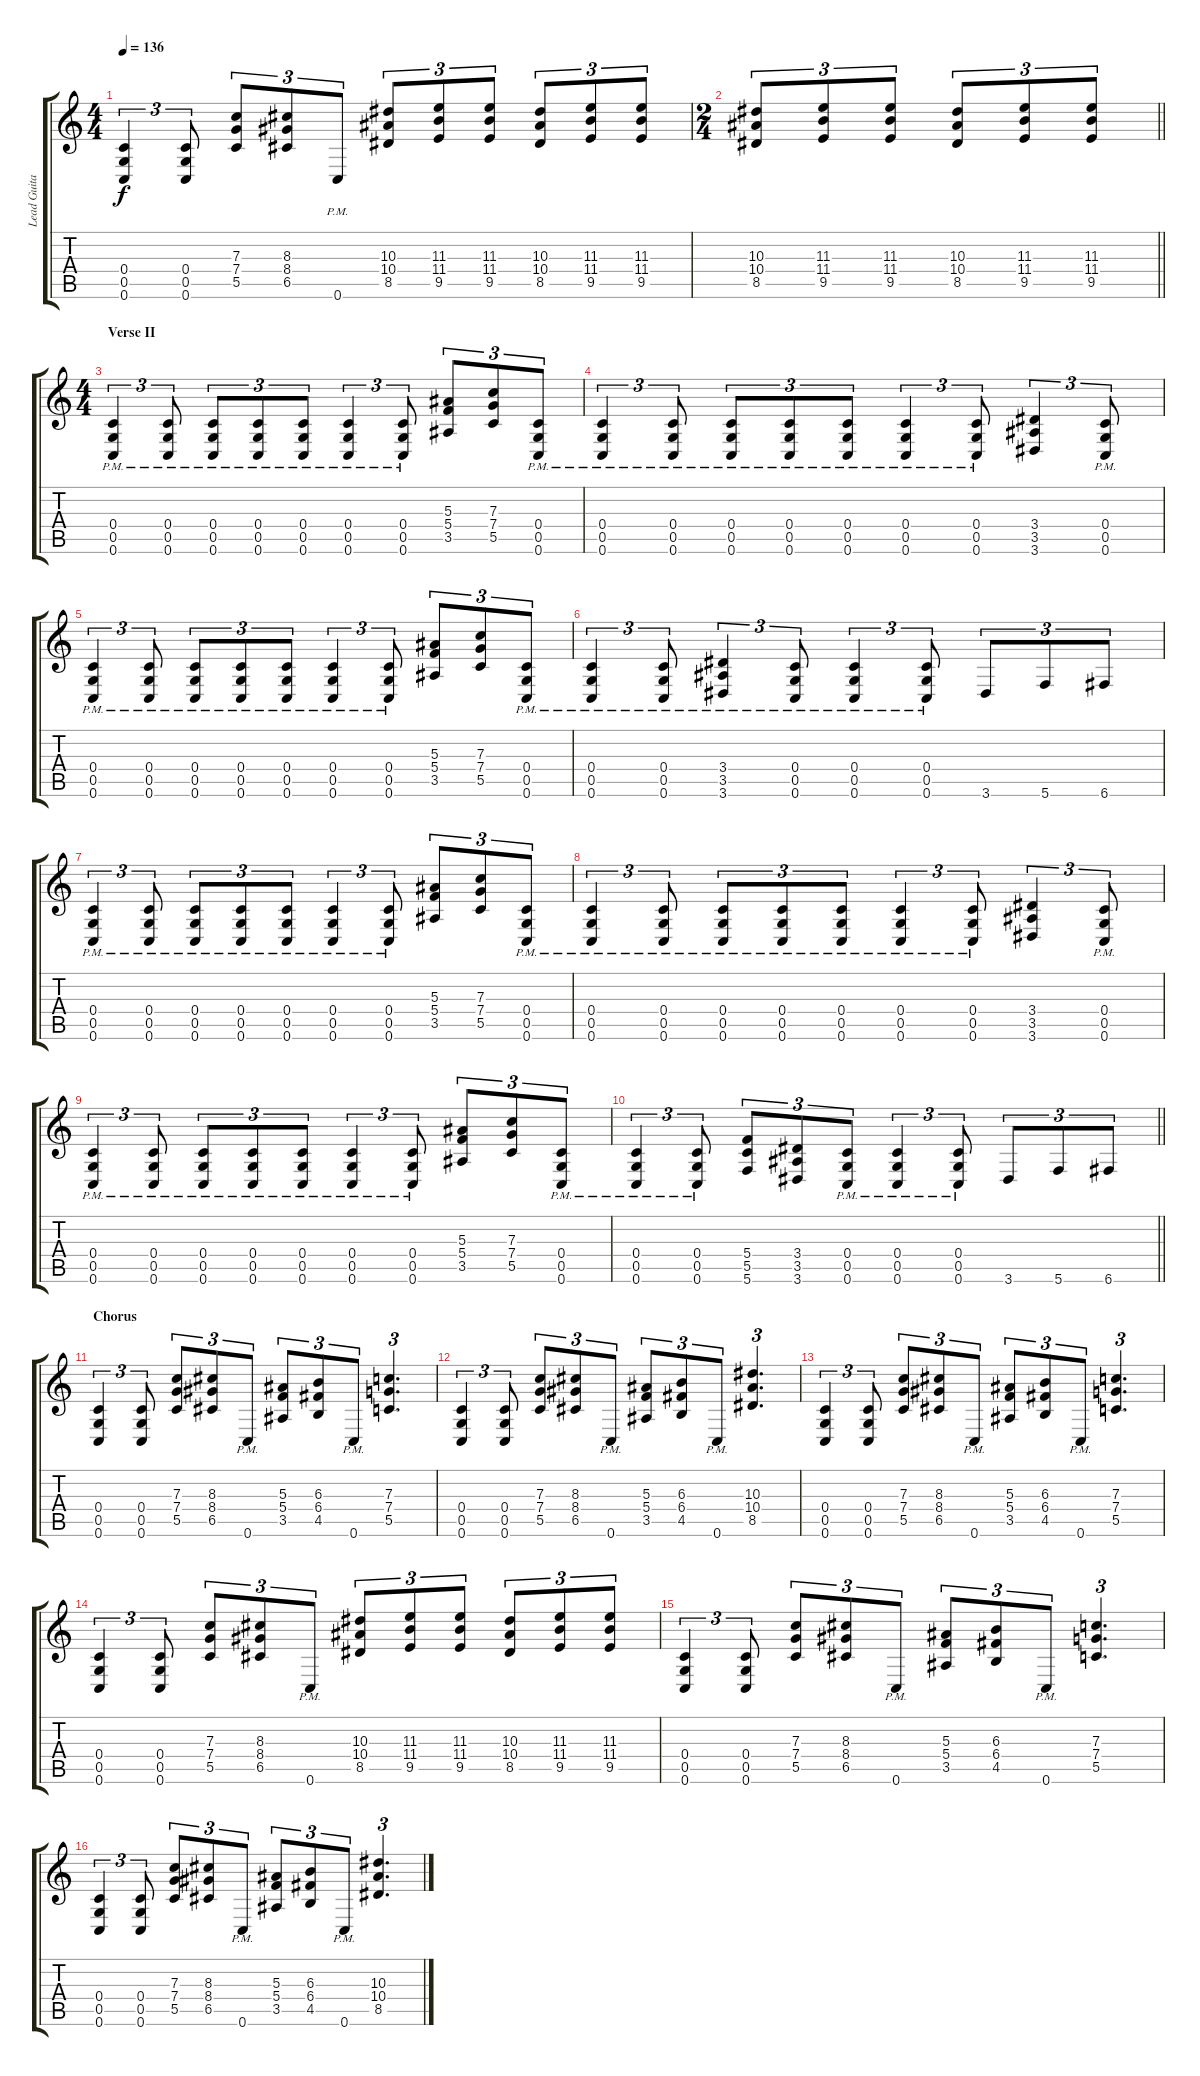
\track ("Lead Guitar" "Lead Guita") {instrument distortionguitar}
\staff {score tabs}
\tuning (D4 A3 F3 C3 G2 C2) {hide}
\ts (4 4)
\tempo 136
\clef g2
\ks c
(0.4 0.5 0.6).4{tu (3 2) dy f} (0.4 0.5 0.6).8{tu (3 2)} (7.3 7.4 5.5).8{tu (3 2)} (8.3 8.4 6.5).8{tu (3 2)} 0.6{pm}.8{tu (3 2)} (10.3 10.4 8.5).8{tu (3 2)} (11.3 11.4 9.5).8{tu (3 2)} (11.3 11.4 9.5).8{tu (3 2)} (10.3 10.4 8.5).8{tu (3 2)} (11.3 11.4 9.5).8{tu (3 2)} (11.3 11.4 9.5).8{tu (3 2)} |
\ts (2 4)
\barLineRight lightlight
(10.3 10.4 8.5).8{tu (3 2)} (11.3 11.4 9.5).8{tu (3 2)} (11.3 11.4 9.5).8{tu (3 2)} (10.3 10.4 8.5).8{tu (3 2)} (11.3 11.4 9.5).8{tu (3 2)} (11.3 11.4 9.5).8{tu (3 2)} |
\ts (4 4)
\section ("" "Verse II")
(0.4{pm} 0.5{pm} 0.6{pm}).4{tu (3 2)} (0.4{pm} 0.5{pm} 0.6{pm}).8{tu (3 2)} (0.4{pm} 0.5{pm} 0.6{pm}).8{tu (3 2)} (0.4{pm} 0.5{pm} 0.6{pm}).8{tu (3 2)} (0.4{pm} 0.5{pm} 0.6{pm}).8{tu (3 2)} (0.4{pm} 0.5{pm} 0.6{pm}).4{tu (3 2)} (0.4{pm} 0.5{pm} 0.6{pm}).8{tu (3 2)} (5.3 5.4 3.5).8{tu (3 2)} (7.3 7.4 5.5).8{tu (3 2)} (0.4{pm} 0.5{pm} 0.6{pm}).8{tu (3 2)} |
(0.4{pm} 0.5{pm} 0.6{pm}).4{tu (3 2)} (0.4{pm} 0.5{pm} 0.6{pm}).8{tu (3 2)} (0.4{pm} 0.5{pm} 0.6{pm}).8{tu (3 2)} (0.4{pm} 0.5{pm} 0.6{pm}).8{tu (3 2)} (0.4{pm} 0.5{pm} 0.6{pm}).8{tu (3 2)} (0.4{pm} 0.5{pm} 0.6{pm}).4{tu (3 2)} (0.4{pm} 0.5{pm} 0.6{pm}).8{tu (3 2)} (3.4 3.5 3.6).4{tu (3 2)} (0.4{pm} 0.5{pm} 0.6{pm}).8{tu (3 2)} |
(0.4{pm} 0.5{pm} 0.6{pm}).4{tu (3 2)} (0.4{pm} 0.5{pm} 0.6{pm}).8{tu (3 2)} (0.4{pm} 0.5{pm} 0.6{pm}).8{tu (3 2)} (0.4{pm} 0.5{pm} 0.6{pm}).8{tu (3 2)} (0.4{pm} 0.5{pm} 0.6{pm}).8{tu (3 2)} (0.4{pm} 0.5{pm} 0.6{pm}).4{tu (3 2)} (0.4{pm} 0.5{pm} 0.6{pm}).8{tu (3 2)} (5.3 5.4 3.5).8{tu (3 2)} (7.3 7.4 5.5).8{tu (3 2)} (0.4{pm} 0.5{pm} 0.6{pm}).8{tu (3 2)} |
(0.4{pm} 0.5{pm} 0.6{pm}).4{tu (3 2)} (0.4{pm} 0.5{pm} 0.6{pm}).8{tu (3 2)} (3.4{pm} 3.5{pm} 3.6{pm}).4{tu (3 2)} (0.4{pm} 0.5{pm} 0.6{pm}).8{tu (3 2)} (0.4{pm} 0.5{pm} 0.6{pm}).4{tu (3 2)} (0.4{pm} 0.5{pm} 0.6{pm}).8{tu (3 2)} 3.6.8{tu (3 2)} 5.6.8{tu (3 2)} 6.6.8{tu (3 2)} |
(0.4{pm} 0.5{pm} 0.6{pm}).4{tu (3 2)} (0.4{pm} 0.5{pm} 0.6{pm}).8{tu (3 2)} (0.4{pm} 0.5{pm} 0.6{pm}).8{tu (3 2)} (0.4{pm} 0.5{pm} 0.6{pm}).8{tu (3 2)} (0.4{pm} 0.5{pm} 0.6{pm}).8{tu (3 2)} (0.4{pm} 0.5{pm} 0.6{pm}).4{tu (3 2)} (0.4{pm} 0.5{pm} 0.6{pm}).8{tu (3 2)} (5.3 5.4 3.5).8{tu (3 2)} (7.3 7.4 5.5).8{tu (3 2)} (0.4{pm} 0.5{pm} 0.6{pm}).8{tu (3 2)} |
(0.4{pm} 0.5{pm} 0.6{pm}).4{tu (3 2)} (0.4{pm} 0.5{pm} 0.6{pm}).8{tu (3 2)} (0.4{pm} 0.5{pm} 0.6{pm}).8{tu (3 2)} (0.4{pm} 0.5{pm} 0.6{pm}).8{tu (3 2)} (0.4{pm} 0.5{pm} 0.6{pm}).8{tu (3 2)} (0.4{pm} 0.5{pm} 0.6{pm}).4{tu (3 2)} (0.4{pm} 0.5{pm} 0.6{pm}).8{tu (3 2)} (3.4 3.5 3.6).4{tu (3 2)} (0.4{pm} 0.5{pm} 0.6{pm}).8{tu (3 2)} |
(0.4{pm} 0.5{pm} 0.6{pm}).4{tu (3 2)} (0.4{pm} 0.5{pm} 0.6{pm}).8{tu (3 2)} (0.4{pm} 0.5{pm} 0.6{pm}).8{tu (3 2)} (0.4{pm} 0.5{pm} 0.6{pm}).8{tu (3 2)} (0.4{pm} 0.5{pm} 0.6{pm}).8{tu (3 2)} (0.4{pm} 0.5{pm} 0.6{pm}).4{tu (3 2)} (0.4{pm} 0.5{pm} 0.6{pm}).8{tu (3 2)} (5.3 5.4 3.5).8{tu (3 2)} (7.3 7.4 5.5).8{tu (3 2)} (0.4{pm} 0.5{pm} 0.6{pm}).8{tu (3 2)} |
\barLineRight lightlight
(0.4{pm} 0.5{pm} 0.6{pm}).4{tu (3 2)} (0.4{pm} 0.5{pm} 0.6{pm}).8{tu (3 2)} (5.4 5.5 5.6).8{tu (3 2)} (3.4 3.5 3.6).8{tu (3 2)} (0.4{pm} 0.5{pm} 0.6{pm}).8{tu (3 2)} (0.4{pm} 0.5{pm} 0.6{pm}).4{tu (3 2)} (0.4{pm} 0.5{pm} 0.6{pm}).8{tu (3 2)} 3.6.8{tu (3 2)} 5.6.8{tu (3 2)} 6.6.8{tu (3 2)} |
\section ("" "Chorus")
(0.4 0.5 0.6).4{tu (3 2)} (0.4 0.5 0.6).8{tu (3 2)} (7.3 7.4 5.5).8{tu (3 2)} (8.3 8.4 6.5).8{tu (3 2)} 0.6{pm}.8{tu (3 2)} (5.3 5.4 3.5).8{tu (3 2)} (6.3 6.4 4.5).8{tu (3 2)} 0.6{pm}.8{tu (3 2)} (7.3 7.4 5.5).4{d tu (3 2)} |
(0.4 0.5 0.6).4{tu (3 2)} (0.4 0.5 0.6).8{tu (3 2)} (7.3 7.4 5.5).8{tu (3 2)} (8.3 8.4 6.5).8{tu (3 2)} 0.6{pm}.8{tu (3 2)} (5.3 5.4 3.5).8{tu (3 2)} (6.3 6.4 4.5).8{tu (3 2)} 0.6{pm}.8{tu (3 2)} (10.3 10.4 8.5).4{d tu (3 2)} |
(0.4 0.5 0.6).4{tu (3 2)} (0.4 0.5 0.6).8{tu (3 2)} (7.3 7.4 5.5).8{tu (3 2)} (8.3 8.4 6.5).8{tu (3 2)} 0.6{pm}.8{tu (3 2)} (5.3 5.4 3.5).8{tu (3 2)} (6.3 6.4 4.5).8{tu (3 2)} 0.6{pm}.8{tu (3 2)} (7.3 7.4 5.5).4{d tu (3 2)} |
(0.4 0.5 0.6).4{tu (3 2)} (0.4 0.5 0.6).8{tu (3 2)} (7.3 7.4 5.5).8{tu (3 2)} (8.3 8.4 6.5).8{tu (3 2)} 0.6{pm}.8{tu (3 2)} (10.3 10.4 8.5).8{tu (3 2)} (11.3 11.4 9.5).8{tu (3 2)} (11.3 11.4 9.5).8{tu (3 2)} (10.3 10.4 8.5).8{tu (3 2)} (11.3 11.4 9.5).8{tu (3 2)} (11.3 11.4 9.5).8{tu (3 2)} |
(0.4 0.5 0.6).4{tu (3 2)} (0.4 0.5 0.6).8{tu (3 2)} (7.3 7.4 5.5).8{tu (3 2)} (8.3 8.4 6.5).8{tu (3 2)} 0.6{pm}.8{tu (3 2)} (5.3 5.4 3.5).8{tu (3 2)} (6.3 6.4 4.5).8{tu (3 2)} 0.6{pm}.8{tu (3 2)} (7.3 7.4 5.5).4{d tu (3 2)} |
(0.4 0.5 0.6).4{tu (3 2)} (0.4 0.5 0.6).8{tu (3 2)} (7.3 7.4 5.5).8{tu (3 2)} (8.3 8.4 6.5).8{tu (3 2)} 0.6{pm}.8{tu (3 2)} (5.3 5.4 3.5).8{tu (3 2)} (6.3 6.4 4.5).8{tu (3 2)} 0.6{pm}.8{tu (3 2)} (10.3 10.4 8.5).4{d tu (3 2)}
